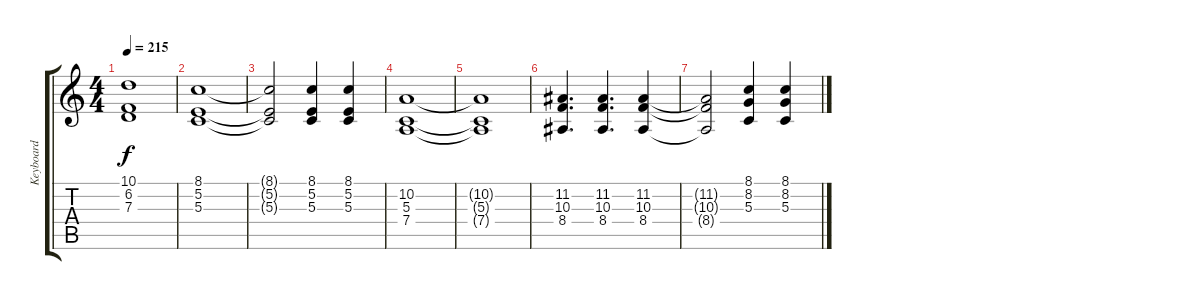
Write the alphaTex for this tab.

\track ("Keyboard" "Keyboard") {instrument stringensemble1}
\staff {score tabs}
\tuning (E4 B3 G3 D3 A2 D2) {hide}
\ts (4 4)
\tempo 215
\clef g2
\ks c
(10.1{t} 6.2{t} 7.3{t}).1{dy f} |
(8.1 5.2 5.3).1 |
(8.1{t} 5.2{t} 5.3{t}).2 (8.1 5.2 5.3).4 (8.1 5.2 5.3).4 |
(10.2 5.3 7.4).1 |
(10.2{t} 5.3{t} 7.4{t}).1 |
(11.2 10.3 8.4).4{d} (11.2 10.3 8.4).4{d} (11.2 10.3 8.4).4 |
(11.2{t} 10.3{t} 8.4{t}).2 (8.1 8.2 5.3).4 (8.1 8.2 5.3).4
